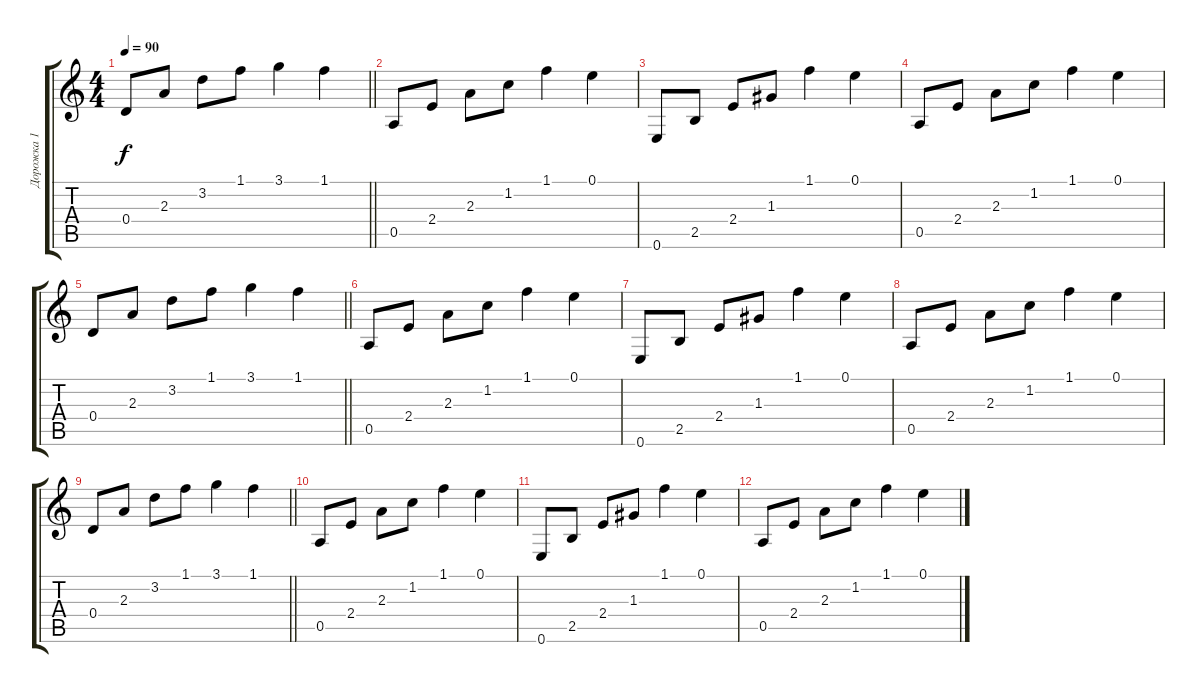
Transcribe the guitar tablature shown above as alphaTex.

\track ("Дорожка 1" "Дорожка 1") {instrument acousticguitarsteel}
\staff {score tabs}
\tuning (E4 B3 G3 D3 A2 E2) {hide}
\ts (4 4)
\tempo 90
\clef g2
\barLineRight lightlight
\ks c
0.4.8{dy f} 2.3.8 3.2.8 1.1.8 3.1.4 1.1.4 |
0.5.8 2.4.8 2.3.8 1.2.8 1.1.4 0.1.4 |
0.6.8 2.5.8 2.4.8 1.3.8 1.1.4 0.1.4 |
0.5.8 2.4.8 2.3.8 1.2.8 1.1.4 0.1.4 |
\barLineRight lightlight
0.4.8 2.3.8 3.2.8 1.1.8 3.1.4 1.1.4 |
0.5.8 2.4.8 2.3.8 1.2.8 1.1.4 0.1.4 |
0.6.8 2.5.8 2.4.8 1.3.8 1.1.4 0.1.4 |
0.5.8 2.4.8 2.3.8 1.2.8 1.1.4 0.1.4 |
\barLineRight lightlight
0.4.8 2.3.8 3.2.8 1.1.8 3.1.4 1.1.4 |
0.5.8 2.4.8 2.3.8 1.2.8 1.1.4 0.1.4 |
0.6.8 2.5.8 2.4.8 1.3.8 1.1.4 0.1.4 |
0.5.8 2.4.8 2.3.8 1.2.8 1.1.4 0.1.4
